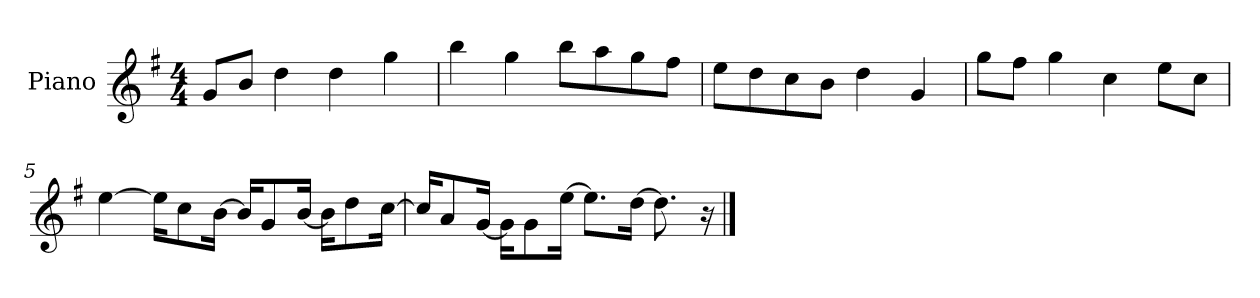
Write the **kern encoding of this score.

**kern
*part1
*staff1
*I"Piano
*I'P-no
*clefG2
*k[f#]
*M4/4
*MM90
=1
8g/L
8b/J
4dd\
4dd\
4gg\
=2
4bb\
4gg\
8bb\L
8aa\
8gg\
8ff#\J
=3
8ee\L
8dd\
8cc\
8b\J
4dd\
4g/
=4
8gg\L
8ff#\J
4gg\
4cc\
8ee\L
8cc\J
=5
[4ee\
16ee\KL]
8cc\
[16b\Jk
16b/KL]
8g/
[16b/Jk
16b\KL]
8dd\
[16cc\Jk
!!LO:LB:g=z
=6
16cc/KL]
8a/
[16g/Jk
16g\KL]
8g\
[16ee\Jk
8.ee\L]
[16dd\Jk
8.dd\]
16r
==
*-
